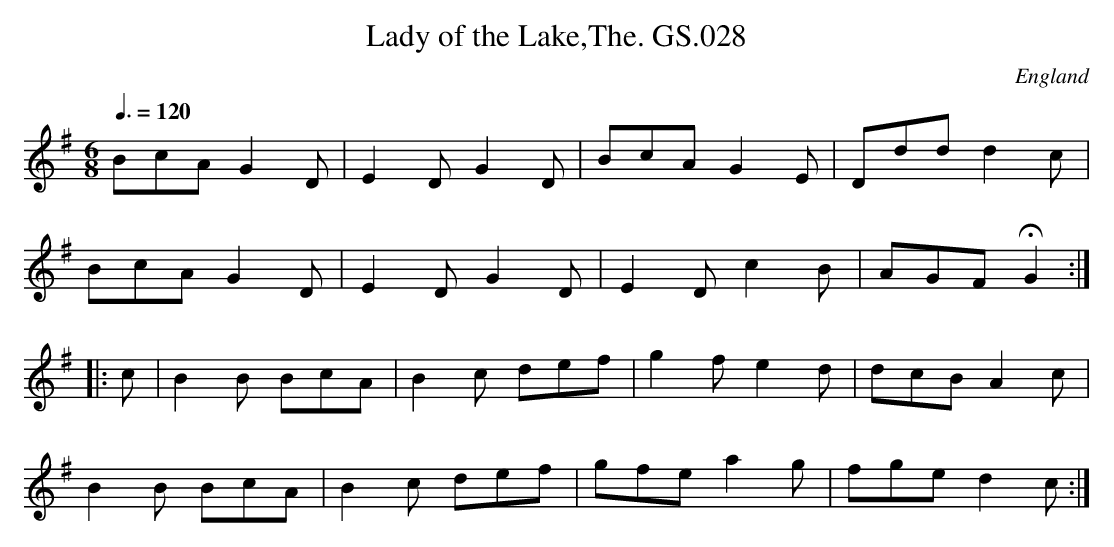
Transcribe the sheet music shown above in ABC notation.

X:1
T:Lady of the Lake,The. GS.028
M:6/8
L:1/8
Q:3/8=120
O:England
K:G major
BcA G2D | E2DG2D | BcA G2 E | Dddd2c |!
BcA G2D | E2DG2D | E2Dc2B | AGFHG2 :|!
|:c | B2 B BcA | B2c def | g2fe2d | dcB A2 c |!
B2B BcA | B2c def | gfe a2g | fge d2 c :|
